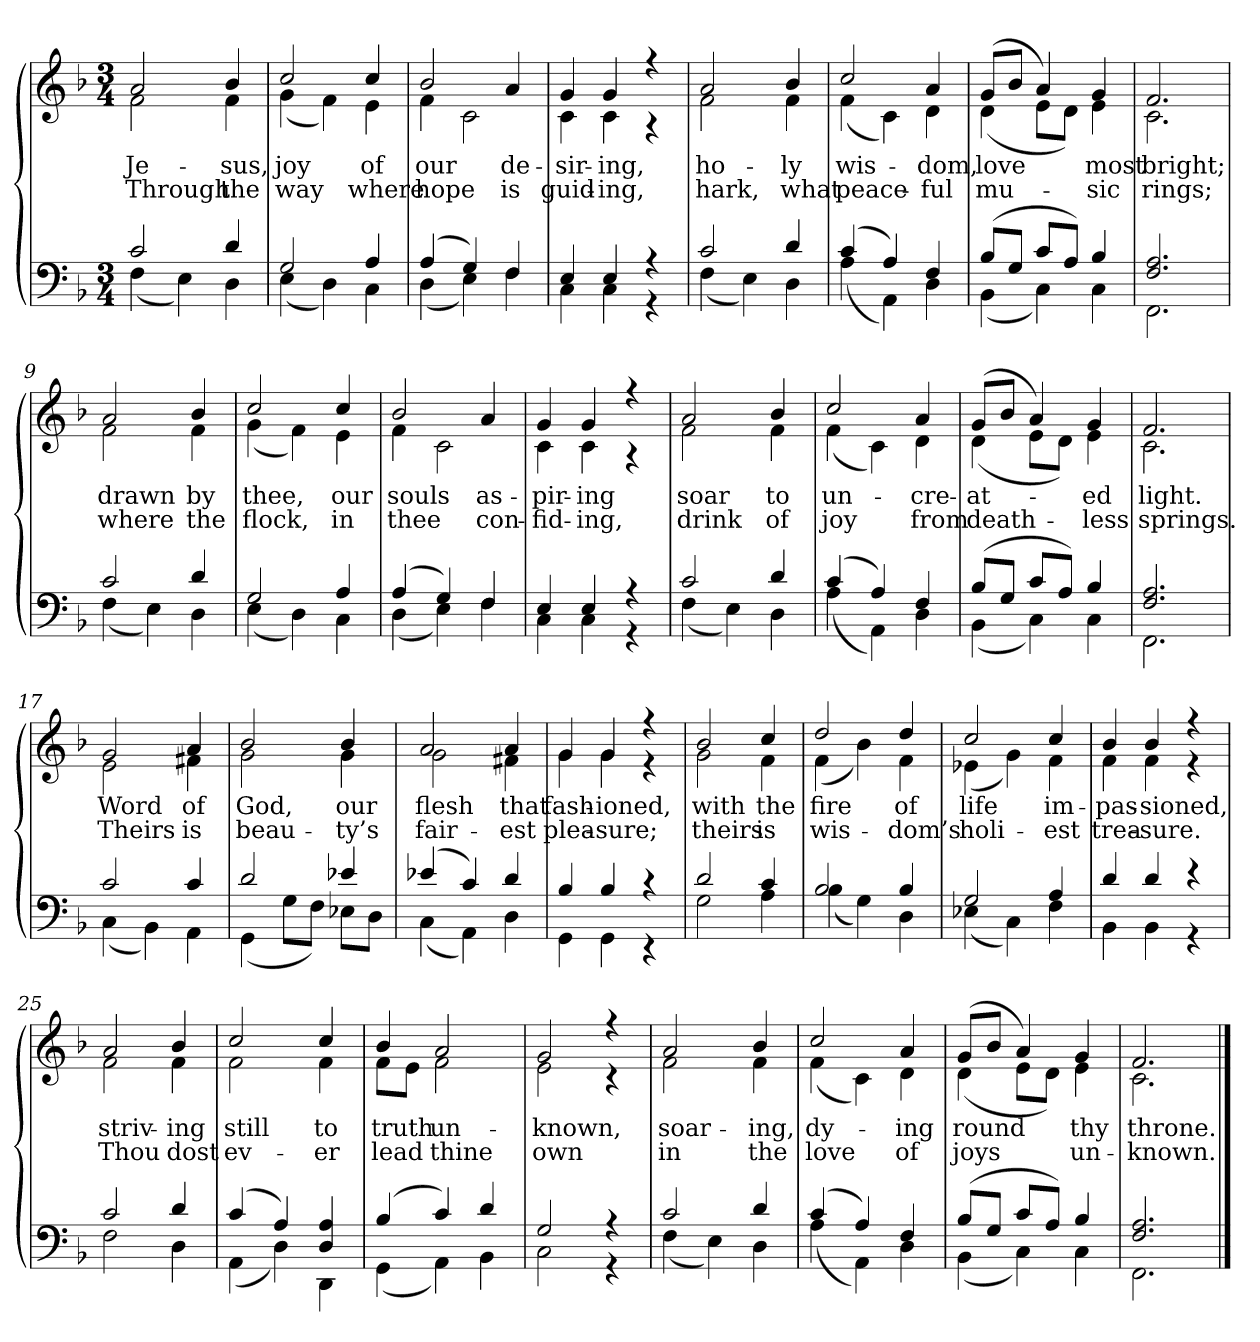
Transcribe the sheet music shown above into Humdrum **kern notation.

**kern	**kern	**text	**text
*part2	*part1	*part1	*part1
*staff2	*staff1	*staff1	*staff1
*clefF4	*clefG2	*	*
*k[b-]	*k[b-]	*	*
*M3/4	*M3/4	*	*
=1	=1	=1	=1
*^	*	*	*
!	!	!LO:TX:b:i:t=Verse	!	!
!	!	!	!LO:LY:b	!LO:LY:b
*	*	*^	*	*
2c/	(<4F\	2a/	2f\	Je-	Through
.	4E\)	.	.	.	.
!	!	!	!	!LO:LY:b	!LO:LY:b
4d/	4D\	4b-/	4f\	-sus,	the
=2	=2	=2	=2	=2	=2
!	!	!	!	!LO:LY:b	!LO:LY:b
2G/	(<4E\	2cc/	(<4g\	joy	way
.	4D\)	.	4f\)	.	.
!	!	!	!	!LO:LY:b	!LO:LY:b
4A/	4C\	4cc/	4e\	of	where
=3	=3	=3	=3	=3	=3
!	!	!	!	!LO:LY:b	!LO:LY:b
(>4A/	(<4D\	2b-/	4f\	our	hope
4G/)	4E\)	.	2c\	.	.
!	!	!	!	!LO:LY:b	!LO:LY:b
4F/	4F\	4a/	.	de-	is
=4	=4	=4	=4	=4	=4
!	!	!	!	!LO:LY:b	!LO:LY:b
4E/	4C\	4g/	4c\	-sir-	guid-
!	!	!	!	!LO:LY:b	!LO:LY:b
4E/	4C\	4g/	4c\	-ing,	-ing,
4r	4r	4r	4r	.	.
!!LO:LB:g=z	!!
=5	=5	=5	=5	=5	=5
!	!	!	!	!LO:LY:b	!LO:LY:b
2c/	(<4F\	2a/	2f\	ho-	hark,
.	4E\)	.	.	.	.
!	!	!	!	!LO:LY:b	!LO:LY:b
4d/	4D\	4b-/	4f\	-ly	what
=6	=6	=6	=6	=6	=6
!	!	!	!	!LO:LY:b	!LO:LY:b
(>4c/	(<4A\	2cc/	(<4f\	wis-	peace-
4A/)	4AA\)	.	4c\)	.	.
!	!	!	!	!LO:LY:b	!LO:LY:b
4F/	4D\	4a/	4d\	-dom,	-ful
=7	=7	=7	=7	=7	=7
!	!	!	!	!LO:LY:b	!LO:LY:b
(>8B-/L	(<4BB-\	(>8g/L	(<4d\	love	mu-
8G/J	.	8b-/J	.	.	.
8c/L	4C\)	4a/)	8e\L	.	.
8A/J)	.	.	8d\J)	.	.
!	!	!	!	!LO:LY:b	!LO:LY:b
4B-/	4C\	4g/	4e\	most	-sic
=8	=8	=8	=8	=8	=8
!	!	!	!	!LO:LY:b	!LO:LY:b
2.F/ 2.A/	2.FF!\	2.f/	2.c\	bright;	rings;
!!LO:LB:g=z	!!
=9	=9	=9	=9	=9	=9
!	!	!	!	!LO:LY:b	!LO:LY:b
2c/	(<4F\	2a/	2f\	drawn	where
.	4E\)	.	.	.	.
!	!	!	!	!LO:LY:b	!LO:LY:b
4d/	4D\	4b-/	4f\	by	the
=10	=10	=10	=10	=10	=10
!	!	!	!	!LO:LY:b	!LO:LY:b
2G/	(<4E\	2cc/	(<4g\	thee,	flock,
.	4D\)	.	4f\)	.	.
!	!	!	!	!LO:LY:b	!LO:LY:b
4A/	4C\	4cc/	4e\	our	in
=11	=11	=11	=11	=11	=11
!	!	!	!	!LO:LY:b	!LO:LY:b
(>4A/	(<4D\	2b-/	4f\	souls	thee
4G/)	4E\)	.	2c\	.	.
!	!	!	!	!LO:LY:b	!LO:LY:b
4F/	4F\	4a/	.	as-	con-
=12	=12	=12	=12	=12	=12
!	!	!	!	!LO:LY:b	!LO:LY:b
4E/	4C\	4g/	4c\	-pir-	-fid-
!	!	!	!	!LO:LY:b	!LO:LY:b
4E/	4C\	4g/	4c\	-ing	-ing,
4r	4r	4r	4r	.	.
!!LO:LB:g=z	!!
=13	=13	=13	=13	=13	=13
!	!	!	!	!LO:LY:b	!LO:LY:b
2c/	(<4F\	2a/	2f\	soar	drink
.	4E\)	.	.	.	.
!	!	!	!	!LO:LY:b	!LO:LY:b
4d/	4D\	4b-/	4f\	to	of
=14	=14	=14	=14	=14	=14
!	!	!	!	!LO:LY:b	!LO:LY:b
(>4c/	(<4A\	2cc/	(<4f\	un-	joy
4A/)	4AA\)	.	4c\)	.	.
!	!	!	!	!LO:LY:b	!LO:LY:b
4F/	4D\	4a/	4d\	-cre-	from
=15	=15	=15	=15	=15	=15
!	!	!	!	!LO:LY:b	!LO:LY:b
(>8B-/L	(<4BB-\	(>8g/L	(<4d\	-at-	death-
8G/J	.	8b-/J	.	.	.
8c/L	4C\)	4a/)	8e\L	.	.
8A/J)	.	.	8d\J)	.	.
!	!	!	!	!LO:LY:b	!LO:LY:b
4B-/	4C\	4g/	4e\	-ed	-less
=16	=16	=16	=16	=16	=16
!	!	!	!	!LO:LY:b	!LO:LY:b
2.F/ 2.A/	2.FF!\	2.f/	2.c\	light.	springs.
!!LO:LB:g=z	!!
=17	=17	=17	=17	=17	=17
!	!	!	!	!LO:LY:b	!LO:LY:b
2c/	(<4C\	2g/	2e\	Word	Theirs
.	4BB-\)	.	.	.	.
!	!	!	!	!LO:LY:b	!LO:LY:b
4c/	4AA\	4a/	4f#X\	of	is
=18	=18	=18	=18	=18	=18
!	!	!	!	!LO:LY:b	!LO:LY:b
2d/	(<4GG\	2b-/	2g\	God,	beau-
.	8G\L	.	.	.	.
.	8F\J)	.	.	.	.
!	!	!	!	!LO:LY:b	!LO:LY:b
4e-X/	8E-X\L	4b-/	4g\	our	-ty’s
.	8D\J	.	.	.	.
=19	=19	=19	=19	=19	=19
!	!	!	!	!LO:LY:b	!LO:LY:b
(>4e-X/	(<4C\	2a/	2g\	flesh	fair-
4c/)	4AA\)	.	.	.	.
!	!	!	!	!LO:LY:b	!LO:LY:b
4d/	4D\	4a/	4f#X\	that	-est
=20	=20	=20	=20	=20	=20
!	!	!	!	!LO:LY:b	!LO:LY:b
4B-/	4GG\	4g/	4g\	fash-	plea-
!	!	!	!	!LO:LY:b	!LO:LY:b
4B-/	4GG\	4g/	4g\	-ioned,	-sure;
4r	4r	4r	4r	.	.
!!LO:LB:g=z	!!
=21	=21	=21	=21	=21	=21
!	!	!	!	!LO:LY:b	!LO:LY:b
2d/	2G\	2b-/	2g\	with	theirs
!	!	!	!	!LO:LY:b	!LO:LY:b
4c/	4A\	4cc/	4f\	the	is
=22	=22	=22	=22	=22	=22
!	!	!	!	!LO:LY:b	!LO:LY:b
2B-/	(<4B-\	2dd/	(<4f\	fire	wis-
.	4G\)	.	4b-\)	.	.
!	!	!	!	!LO:LY:b	!LO:LY:b
4B-/	4D\	4dd/	4f\	of	-dom’s
=23	=23	=23	=23	=23	=23
!	!	!	!	!LO:LY:b	!LO:LY:b
2G/	(<4E-X\	2cc/	(<4e-X\	life	holi-
.	4C\)	.	4g\)	.	.
!	!	!	!	!LO:LY:b	!LO:LY:b
4A/	4F\	4cc/	4f\	im-	-est
=24	=24	=24	=24	=24	=24
!	!	!	!	!LO:LY:b	!LO:LY:b
4d/	4BB-\	4b-/	4f\	-pas-	trea-
!	!	!	!	!LO:LY:b	!LO:LY:b
4d/	4BB-\	4b-/	4f\	-sioned,	-sure.
4r	4r	4r	4r	.	.
!!LO:LB:g=z	!!
=25	=25	=25	=25	=25	=25
!	!	!	!	!LO:LY:b	!LO:LY:b
2c/	2F\	2a/	2f\	striv-	Thou
!	!	!	!	!LO:LY:b	!LO:LY:b
4d/	4D\	4b-/	4f\	-ing	dost
=26	=26	=26	=26	=26	=26
!	!	!	!	!LO:LY:b	!LO:LY:b
(>4c/	(<4AA\	2cc/	2f\	still	ev-
4A/)	4D\)	.	.	.	.
!	!	!	!	!LO:LY:b	!LO:LY:b
4D/ 4A/	4DD!\	4cc/	4f\	to	-er
=27	=27	=27	=27	=27	=27
!	!	!	!	!LO:LY:b	!LO:LY:b
(>4B-/	(<4GG\	4b-/	8f\L	truth	lead
.	.	.	8e\J	.	.
!	!	!	!	!LO:LY:b	!LO:LY:b
4c/)	4AA\)	2a/	2f\	un-	thine
4d/	4BB-\	.	.	.	.
=28	=28	=28	=28	=28	=28
!	!	!	!	!LO:LY:b	!LO:LY:b
2G/	2C\	2g/	2e\	-known,	own
4r	4r	4r	4r	.	.
!!LO:LB:g=z	!!
=29	=29	=29	=29	=29	=29
!	!	!	!	!LO:LY:b	!LO:LY:b
2c/	(<4F\	2a/	2f\	soar-	in
.	4E\)	.	.	.	.
!	!	!	!	!LO:LY:b	!LO:LY:b
4d/	4D\	4b-/	4f\	-ing,	the
=30	=30	=30	=30	=30	=30
!	!	!	!	!LO:LY:b	!LO:LY:b
(>4c/	(<4A\	2cc/	(<4f\	dy-	love
4A/)	4AA\)	.	4c\)	.	.
!	!	!	!	!LO:LY:b	!LO:LY:b
4F/	4D\	4a/	4d\	-ing	of
=31	=31	=31	=31	=31	=31
!	!	!	!	!LO:LY:b	!LO:LY:b
(>8B-/L	(<4BB-\	(>8g/L	(<4d\	round	joys
8G/J	.	8b-/J	.	.	.
8c/L	4C\)	4a/)	8e\L	.	.
8A/J)	.	.	8d\J)	.	.
!	!	!	!	!LO:LY:b	!LO:LY:b
4B-/	4C\	4g/	4e\	thy	un-
=32	=32	=32	=32	=32	=32
!	!	!	!	!LO:LY:b	!LO:LY:b
2.F/ 2.A/	2.FF!\	2.f/	2.c\	throne.	-known.
*v	*v	*	*	*	*
*	*v	*v	*	*
==	==	==	==
*-	*-	*-	*-
